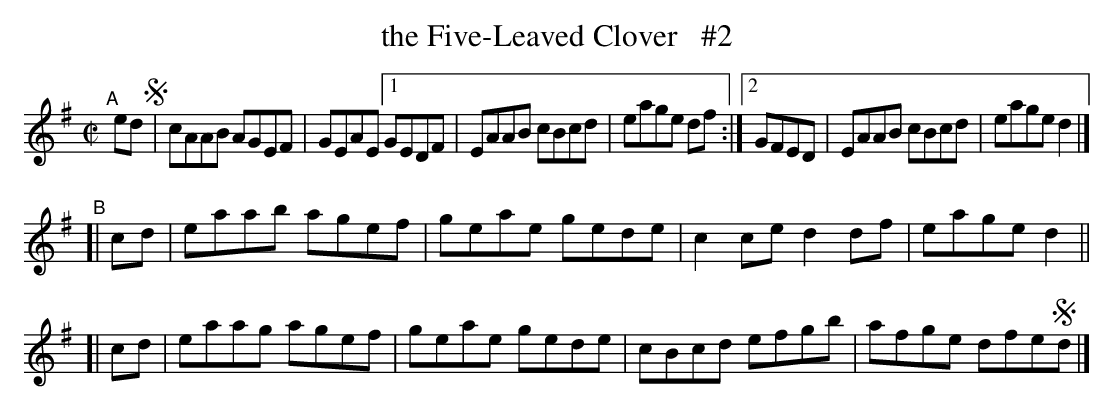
X:1
T: the Five-Leaved Clover   #2
M: C|
L: 1/8
K: Ador	% and/or Dmix
"^A"[|] ed !segno!|\
cAAB AGEF | GEAE [1 GEDF | EAAB cBcd | eage df :|[2 GFED | EAAB cBcd | eage d2 |]
"^B"\
[| cd | eaab agef | geae gede | c2ce d2df | eage d2 ||
[| cd | eaag agef | geae gede | cBcd efgb | afge dfe!segno!d |]
